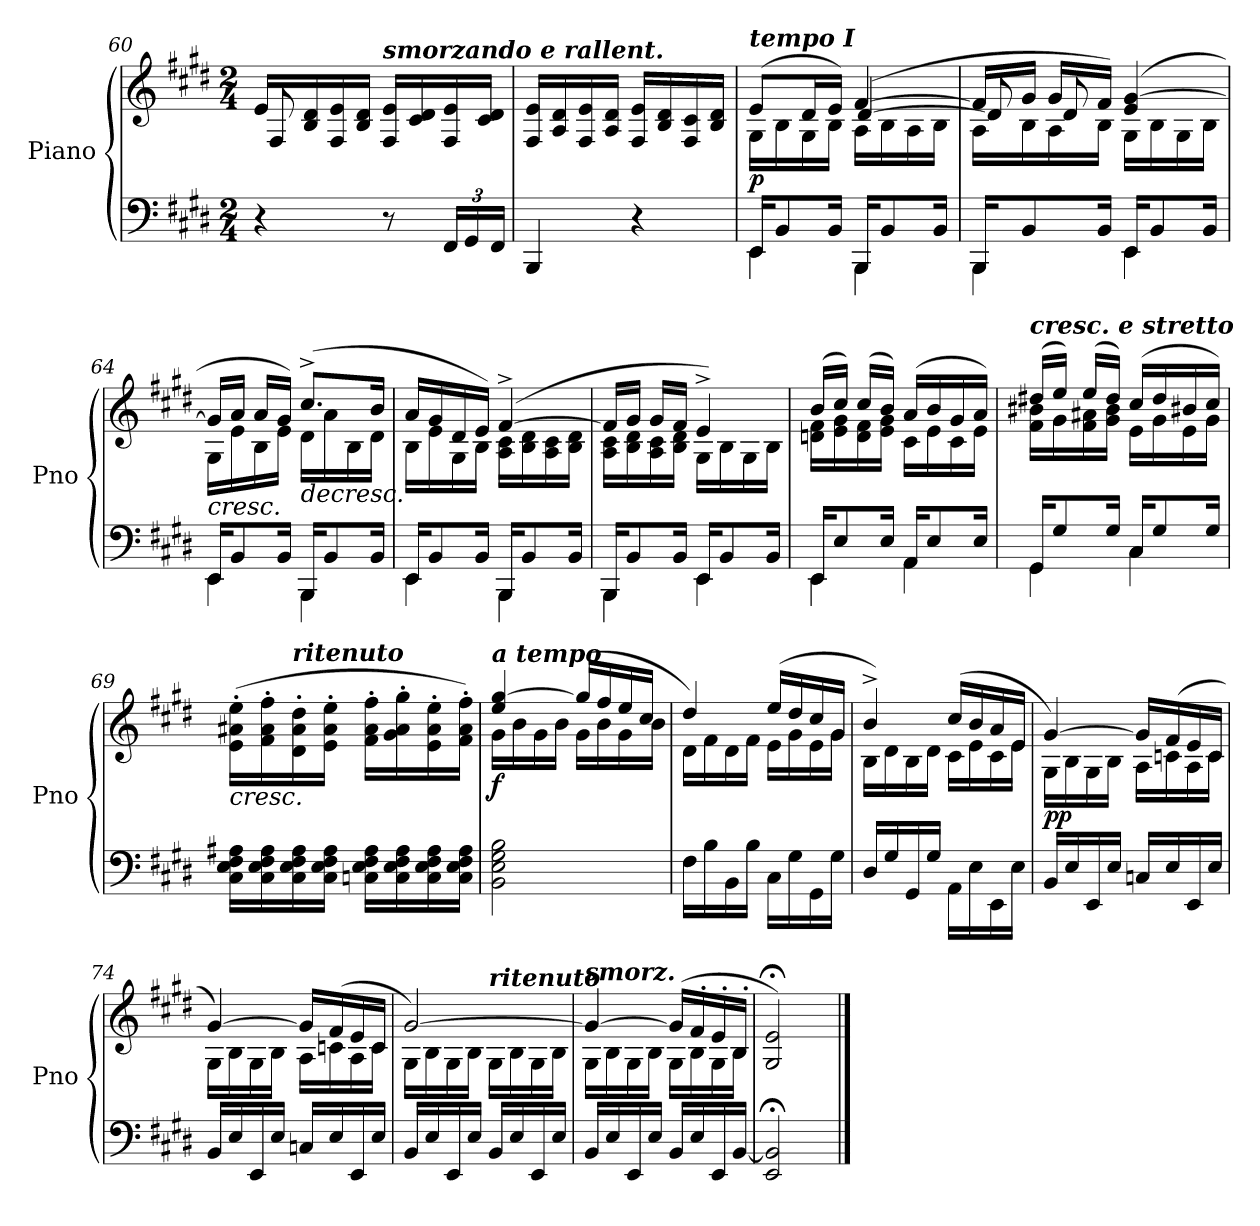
**kern	**kern	**dynam
*part1	*part1	*part1
*staff2	*staff1	*staff1/2
*I"Piano	*	*
*I'Pno	*	*
*clefF4	*clefG2	*
*k[f#c#g#d#]	*k[f#c#g#d#]	*
*M2/4	*M2/4	*
=60	=60	=60
*	*^	*
4r	16e/LL	8F#/	.
.	16B/ 16d#/	.	.
.	16F#/ 16e/	4.ryy	.
.	16B/ 16d#/JJ	.	.
!	!LO:TX:a:Bi:t=smorzando e rallent.	!	!
8r	16F#/ 16e/LL	.	.
.	16c#/ 16d#/	.	.
*Xbrackettup	*	*	*
24FF#/LL	16F#/ 16e/	.	.
24GG#/	.	.	.
.	16c#/ 16d#/JJ	.	.
24FF#/JJ	.	.	.
*	*v	*v	*
!!LO:PB:g=z
=61	=61	=61
4BBB/	16F#/ 16e/LL	.
.	16A/ 16d#/	.
.	16F#/ 16e/	.
.	16A/ 16d#/JJ	.
4r	16F#/ 16e/LL	.
.	16B/ 16d#/	.
.	16F#/ 16c#/	.
.	16B/ 16d#/JJ	.
=62	=62	=62
*^	*^	*
*	*	*	*^	*
!	!	!LO:TX:a:Bi:t=tempo I	!	!	!
!	!	!	!	!	!LO:DY:b
16EE/KL	4EE\	(8e/L	16G#\LL	4ryy	p
8BB/	.	.	16B\	.	.
.	.	16d#/L	16G#\	.	.
16BB/Jk	.	16e/JJ)	16B\JJ	.	.
16BBB/KL	4BBB\	([4f#/	16A\LL	[4d#/	.
8BB/	.	.	16B\	.	.
.	.	.	16A\	.	.
16BB/Jk	.	.	16B\JJ	.	.
=63	=63	=63	=63	=63	=63
16BBB/KL	4BBB\	16f#/LL]	16A\LL	8d#/]	.
8BB/	.	16g#/JJ	16B\	.	.
.	.	16g#/LL	16A\	8d#/	.
16BB/Jk	.	16f#/JJ)	16B\JJ	.	.
16EE/KL	4EE\	(4e/ [4g#/	16G#\LL	4ryy	.
8BB/	.	.	16B\	.	.
.	.	.	16G#\	.	.
16BB/Jk	.	.	16B\JJ	.	.
*	*	*	*v	*v	*
!!LO:LB:g=z
=64	=64	=64	=64	=64
!	!	!	!	!LO:HP:b
16EE/KL	4EE\	16g#/LL]	16G#\LL	<
8BB/	.	16a/JJ	16e\	.
.	.	16a/LL	16B\	.
16BB/Jk	.	16g#/JJ)	16e\JJ	.
!	!	!	!	!LO:HP:b
16BBB/KL	4BBB\	(8.cc#^/L	16d#\LL	>
8BB/	.	.	16a\	.
.	.	.	16B\	.
16BB/Jk	.	16b/Jk	16d#\JJ	[
=65	=65	=65	=65	=65
16EE/KL	4EE\	16a/LL	16B\LL	.
8BB/	.	16g#/	16e\	.
.	.	16d#/	16G#\	.
16BB/Jk	.	16e/JJ)	16B\JJ	.
16BBB/KL	4BBB\	(>[4f#^/	16A\ 16c#\LL	.
8BB/	.	.	16B\ 16d#\	.
.	.	.	16A\ 16c#\	.
16BB/Jk	.	.	16B\ 16d#\JJ	.
=66	=66	=66	=66	=66
16BBB/KL	4BBB\	16f#/LL]	16A\ 16c#\LL	.
8BB/	.	16g#/JJ	16B\ 16d#\	.
.	.	16g#/LL	16A\ 16c#\	.
16BB/Jk	.	16f#/JJ	16B\ 16d#\JJ	.
16EE/KL	4EE\	4e^/)	16G#\LL	.
8BB/	.	.	16B\	.
.	.	.	16G#\	.
16BB/Jk	.	.	16B\JJ	.
=67	=67	=67	=67	=67
!	!	!	!	!LO:DY:a=2
16EE/KL	4EE\	(16b/LL	16dn\ 16f#\LL	other-dynamics
8E/	.	16cc#/JJ)	16e\ 16g#\	.
.	.	(16cc#/LL	16d\ 16f#\	.
16E/Jk	.	16b/JJ)	16e\ 16g#\JJ	.
16AA/KL	4AA\	(16a/LL	16c#\LL	.
8E/	.	16b/	16e\	.
.	.	16g#/	16c#\	.
16E/Jk	.	16a/JJ)	16e\JJ	.
!!LO:LB:g=z	!!
=68	=68	=68	=68	=68
!	!	!LO:TX:a:Bi:t=cresc. e stretto	!	!
16GG#/KL	4GG#\	(16dd#X/LL	16f#\ 16b#X\LL	.
8G#/	.	16ee/JJ)	16g#\	.
.	.	(16ee/LL	16f#\ 16a#X\	.
16G#/Jk	.	16dd#/JJ)	16g#\ 16b#\JJ	.
16C#/KL	4C#\	(16cc#/LL	16e\LL	.
8G#/	.	16dd#/	16g#\	.
.	.	16b#X/	16e\	.
16G#/Jk	.	16cc#/JJ)	16g#\JJ	.
*v	*v	*	*	*
=69	=69	=69	=69
!	!	!	!LO:HP:b
*	*v	*v	*
16C#\ 16E\ 16F#\ 16A#X\LL	(16e\' 16a#X\' 16ee\'LL	<
16C#\ 16E\ 16F#\ 16A#\	16f#\' 16a#\' 16ff#\'	.
!	!LO:TX:a:Bi:t=ritenuto	!
16C#\ 16E\ 16F#\ 16A#\	16d#\' 16a#\' 16dd#\'	.
16C#\ 16E\ 16F#\ 16A#\JJ	16e\' 16a#\' 16ee\'JJ	]
!	!	!LO:DY:b
16Cn\ 16E\ 16F#\ 16A#\LL	16f#\' 16a#\' 16ff#\'LL	other-dynamics
16C\ 16E\ 16F#\ 16A#\	16g#\' 16a#\' 16gg#\'	.
16C\ 16E\ 16F#\ 16A#\	16e\' 16a#\' 16ee\'	.
16C\ 16E\ 16F#\ 16A#\JJ	16f#\' 16a#\' 16ff#\'JJ)	.
=70	=70	=70
*	*^	*
!	!LO:TX:a:Bi:t=a tempo	!	!
!	!	!	!LO:DY:b
2BB\ 2E\ 2G#\ 2B\	4ee/ [4gg#/	16g#\LL	f
.	.	16b\	.
.	.	16g#\	.
.	.	16b\JJ	.
.	(16gg#/LL]	16g#\LL	.
.	16ff#/	16b\	.
.	16ee/	16g#\	.
.	16cc#/JJ	16b\JJ	[
=71	=71	=71	=71
16F#\LL	4dd#/)	16d#\LL	.
16B\	.	16f#\	.
16BB\	.	16d#\	.
16B\JJ	.	16f#\JJ	.
!	!	!	!LO:DY:b
16C#\LL	(16ee/LL	16e\LL	other-dynamics
16G#\	16dd#/	16g#\	.
16GG#\	16cc#/	16e\	.
16G#\JJ	16g#/JJ	16g#\JJ	.
!!LO:LB:g=z	!!
=72	=72	=72	=72
16D#/LL	4b^/)	16B\LL	.
16G#/	.	16d#\	.
16GG#/	.	16B\	.
16G#/JJ	.	16d#\JJ	.
16AA\LL	(16cc#/LL	16c#\LL	.
16E\	16b/	16e\	.
16EE\	16a/	16c#\	.
16E\JJ	16e/JJ	16e\JJ	.
=73	=73	=73	=73
!	!	!	!LO:DY:b
16BB/LL	[4g#/)	16G#\LL	pp
16E/	.	16B\	.
16EE/	.	16G#\	.
16E/JJ	.	16B\JJ	.
16Cn/LL	16g#/LL]	16A\LL	.
16E/	(16f#/	16cn\	.
16EE/	16e/	16A\	.
16E/JJ	16c/JJ	16c\JJ	.
=74	=74	=74	=74
16BB/LL	[4g#/)	16G#\LL	.
16E/	.	16B\	.
16EE/	.	16G#\	.
16E/JJ	.	16B\JJ	.
16Cn/LL	16g#/LL]	16A\LL	.
16E/	(16f#/	16cn\	.
16EE/	16e/	16A\	.
16E/JJ	16c/JJ	16c\JJ	.
!!LO:LB:g=z	!!
=75	=75	=75	=75
16BB/LL	[2g#/)	16G#\LL	.
16E/	.	16B\	.
16EE/	.	16G#\	.
16E/JJ	.	16B\JJ	.
!	!	!LO:TX:a:Bi:t=ritenuto	!
16BB/LL	.	16G#\LL	.
16E/	.	16B\	.
16EE/	.	16G#\	.
16E/JJ	.	16B\JJ	.
=76	=76	=76	=76
!	!LO:TX:a:Bi:t=smorz.	!	!
16BB/LL	4g#/_	16G#\LL	.
16E/	.	16B\	.
16EE/	.	16G#\	.
16E/JJ	.	16B\JJ	.
16BB/LL	(16g#/LL]	16G#\LL	.
16E/	16f#'/	16B\	.
16EE/	16e'/	16G#\	.
[16BB/JJ	16B'/JJ	16B\JJ	.
*	*v	*v	*
=77	=77	=77
2EE/; 2BB/];	2G#/;< 2e/;<)	.
==	==	==
*-	*-	*-
